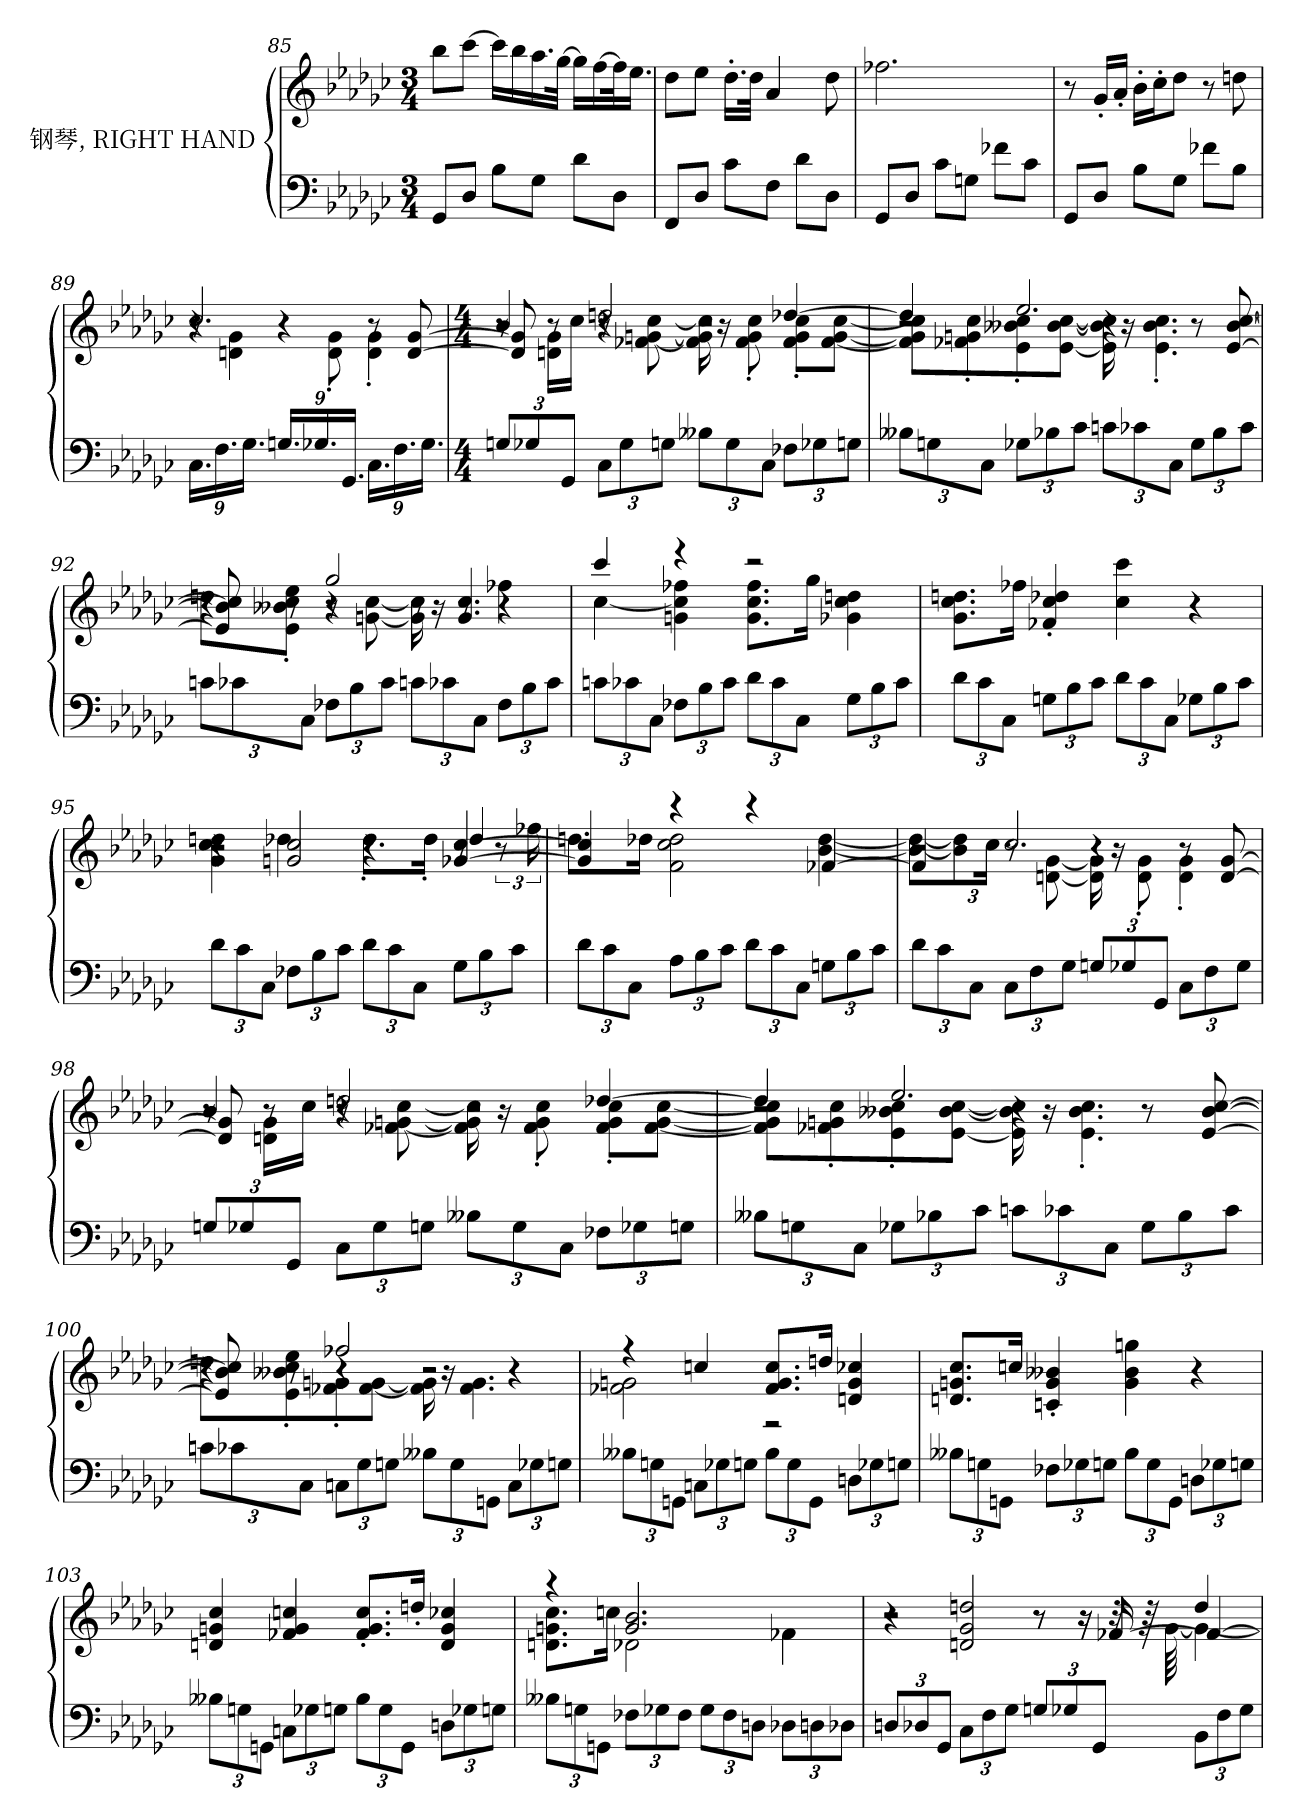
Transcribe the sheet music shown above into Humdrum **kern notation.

**kern	**kern
*part1	*part1
*staff2	*staff1
*I"钢琴, RIGHT HAND	*
!!LO:LB:g=z
*clefF4	*clefG2
*k[b-e-a-d-g-c-]	*k[b-e-a-d-g-c-]
*M3/4	*M3/4
*MM82	*MM82
=85	=85
8GG-/L	8bb-\L
*	*MM95
8D-/J	[8ccc-\J
*	*MM71
8B-\L	16ccc-\LL]
*	*MM60
.	16bb-\
*	*MM93
8G-\J	16.aa-\
*	*MM106
.	[32gg-\JJk
8d-\L	16gg-\LL]
*	*MM112
.	[16ff\
8D-\J	32ff\K]
*	*MM97
.	16.ee-\JJ
=86	=86
*	*MM88
8FF/L	8dd-\L
*	*MM97
8D-/J	8ee-\J
*	*MM86
8c-\L	16.dd-'\LL
*	*MM93
.	32dd-\JJk
*	*MM90
8F\J	4a-/
8d-\L	.
*	*MM52
8D-\J	8dd-\
=87	=87
*	*MM75
8GG-/L	2.ff-X\
8D-/J	.
8c-\L	.
8Gn\J	.
8f-X\L	.
8c-\J	.
=88	=88
*	*MM48
8GG-/L	8r
*	*MM78
8D-/J	16g-'/LL
*	*MM84
.	16a-'/JJ
*	*MM86
8B-\L	16b-'\LL
*	*MM75
.	16cc-'\J
*	*MM60
8G-\J	8dd-\J
*	*MM45
8f-X\L	8r
*	*MM56
8B-\J	8ddn\
!!LO:LB:g=z
=89	=89
*Xbrackettup	*
*	*MM97
*	*^
*	*	*^
18.C-\LL	2.cc-/	8r	4r
18.F\	.	.	.
*	*MM135	*	*
.	.	4dn\ 4g-\	.
18.G-\JJ	.	.	.
18.Gn/LL	.	.	4r
18.G-X/	.	.	.
*	*MM142	*	*
.	.	8d\' 8g-\'	.
18.GG-/JJ	.	.	.
*	*MM150	*	*
18.C-\LL	.	4d\' 4g-\'	8r
18.F\	.	.	.
*	*MM138	*	*
.	.	.	[8d/ [8g-/
18.G-\JJ	.	.	.
=90	=90	=90	=90
*M4/4	*M4/4	*	*
*	*MM131	*	*
12Gn/L	4b-/	8r	8d/] 8g-/]
12G-X/	.	.	.
*	*MM138	*	*
.	.	16dn\ 16g-\LL	8r
12GG-/J	.	.	.
*	*MM135	*	*
.	.	16cc-\JJ	.
12C-\L	2ddn/	8r	4r
12G-\	.	.	.
*	*MM150	*	*
.	.	[8f-X\ [8gn\ [8cc-\	.
12Gn\J	.	.	.
12B--X\L	.	16f-\] 16g\] 16cc-\]	2r
.	.	16r	.
12G\	.	.	.
*	*MM146	*	*
.	.	8f-\' 8g\' 8cc-\'	.
12C-\J	.	.	.
*	*MM142	*	*
12F-X\L	[4dd-X/	8f-\' 8g\' 8cc-\'L	.
12G-X\	.	.	.
*	*MM150	*	*
.	.	[8f-\ [8g\ [8cc-\J	.
12Gn\J	.	.	.
!!LO:LB:g=z	!!	!!
=91	=91	=91	=91
12B--X\L	4dd-/]	8f-\] 8g\] 8cc-\]L	2r
12Gn\	.	.	.
*	*MM131	*	*
.	.	8f-X\' 8gn\' 8cc-\'	.
12C-\J	.	.	.
*	*MM150	*	*
12G-X\L	2.ee-/	8e-\' 8b--X\' 8cc-\'	.
12B-X\	.	.	.
*	*MM155	*	*
.	.	[8e-\ [8b--\ [8cc-\J	.
12c-\J	.	.	.
12cn\L	.	16e-\] 16b--\] 16cc-\]	4r
.	.	16r	.
12c-X\	.	.	.
*	*MM157	*	*
.	.	4.e-\' 4.b--\' 4.cc-\'	.
12C-\J	.	.	.
12G-\L	.	.	8r
12B-\	.	.	.
*	*MM150	*	*
.	.	.	[8e-/ [8b--/ [8cc-/
12c-\J	.	.	.
=92	=92	=92	=92
*	*MM133	*	*
12cn\L	4r	8ddn\L	8e-/] 8b--/] 8cc-/]
12c-X\	.	.	.
*	*MM131	*	*
.	.	8e-\' 8b--X\' 8cc-\' 8ee-\'J	8r
12C-\J	.	.	.
*	*MM142	*	*
12F-X\L	2gg-/	8r	4r
12B-\	.	.	.
*	*MM150	*	*
.	.	[8gn\ [8cc-\	.
12c-\J	.	.	.
12cn\L	.	16g\] 16cc-\]	8r
.	.	16r	.
12c-X\	.	.	.
*	*MM138	*	*
.	.	8r	4.g/ 4.cc-/
12C-\J	.	.	.
*	*MM146	*	*
12F-\L	4r	4ff-X\	.
12B-\	.	.	.
12c-\J	.	.	.
*	*v	*v	*v
!!LO:PB:g=z
=93	=93
*	*MM135
*	*^
12cn\L	4ccc-/	[4cc-\
12c-X\	.	.
12C-\J	.	.
*	*MM138	*
12F-X\L	4r	4gn\ 4cc-\] 4ff-X\
12B-\	.	.
12c-\J	.	.
*	*MM153	*
12d-\L	2r	8.g\ 8.cc-\ 8.ff-\L
12c-\	.	.
12C-\J	.	.
*	*MM146	*
.	.	16gg-\Jk
*	*MM153	*
12G-\L	.	4g-X\ 4cc-\ 4ddn\
12B-\	.	.
12c-\J	.	.
*	*v	*v
=94	=94
*	*MM155
12d-\L	8.g-\ 8.cc-\ 8.ddn\L
12c-\	.
12C-\J	.
*	*MM150
.	16ff-X\Jk
*	*MM142
12Gn\L	4f-X/' 4cc-/' 4dd-X/'
12B-\	.
12c-\J	.
*	*MM159
12d-\L	4cc-\ 4ccc-\
12c-\	.
12C-\J	.
*	*MM153
12G-X\L	4r
12B-\	.
12c-\J	.
!!LO:LB:g=z
=95	=95
*	*MM150
*	*^
*	*	*^
12d-\L	4r	4g-\ 4cc-\ 4ddn\	2r
12c-\	.	.	.
12C-\J	.	.	.
*	*MM133	*	*
12F-X\L	2gn/ 2cc-/	4dd-X\	.
12B-\	.	.	.
12c-\J	.	.	.
*	*MM127	*	*
12d-\L	.	8.dd-'\L	4r
12c-\	.	.	.
12C-\J	.	.	.
*	*MM105	*	*
.	.	16dd-'\Jk	.
*	*MM108	*	*
12G-\L	[4g-X/ [4cc-/	8r	4dd-/
12B-\	.	.	.
.	.	12r	.
12c-\J	.	.	.
*	*MM101	*	*
.	.	24ff-X\	.
*	*v	*v	*v
=96	=96
*	*MM105
*	*^
12d-\L	4g-/] 4cc-/]	8.ddn\L
12c-\	.	.
12C-\J	.	.
*	*MM58	*
.	.	16dd-X\Jk
*	*MM108	*
12A-\L	4r	2f\ 2cc-\ 2dd-\
12B-\	.	.
12c-\J	.	.
*	*MM150	*
12d-\L	4r	.
12c-\	.	.
12C-\J	.	.
*	*MM131	*
12Gn\L	[4f-X/	[4b-\ [4dd-\
12B-\	.	.
12c-\J	.	.
*	*v	*v
!!LO:LB:g=z
=97	=97
*	*MM146
*	*^
*	*	*^
12d-\L	4f-/]	8b-\_ 8dd-\_L	2r
12c-\	.	.	.
*	*	*Xbrackettup	*
.	.	12b-\] 12dd-\]	.
12C-\J	.	.	.
*	*MM33	*	*
.	.	24cc-\Jk	.
*	*MM116	*	*
12C-\L	2.cc-/	8r	.
12F\	.	.	.
*	*MM136	*	*
.	.	[8dn\ [8g-\	.
12G-\J	.	.	.
12Gn/L	.	16d\] 16g-\]	4r
.	.	16r	.
12G-X/	.	.	.
*	*MM144	*	*
.	.	8d\' 8g-\'	.
12GG-/J	.	.	.
*	*MM151	*	*
12C-\L	.	4d\' 4g-\'	8r
12F\	.	.	.
*	*MM142	*	*
.	.	.	[8d/ [8g-/
12G-\J	.	.	.
=98	=98	=98	=98
*	*MM138	*	*
12Gn/L	4b-/	8r	8d/] 8g-/]
12G-X/	.	.	.
*	*MM146	*	*
.	.	16dn\ 16g-\LL	8r
12GG-/J	.	.	.
*	*MM142	*	*
.	.	16cc-\JJ	.
*	*MM150	*	*
12C-\L	2ddn/	8r	4r
12G-\	.	.	.
*	*MM157	*	*
.	.	[8f-X\ [8gn\ [8cc-\	.
12Gn\J	.	.	.
12B--X\L	.	16f-\] 16g\] 16cc-\]	2r
.	.	16r	.
12G\	.	.	.
*	*MM150	*	*
.	.	8f-\' 8g\' 8cc-\'	.
12C-\J	.	.	.
*	*MM146	*	*
12F-X\L	[4dd-X/	8f-\' 8g\' 8cc-\'L	.
12G-X\	.	.	.
*	*MM157	*	*
.	.	[8f-\ [8g\ [8cc-\J	.
12Gn\J	.	.	.
!!LO:LB:g=z	!!	!!
=99	=99	=99	=99
12B--X\L	4dd-/]	8f-\] 8g\] 8cc-\]L	2r
12Gn\	.	.	.
*	*MM146	*	*
.	.	8f-X\' 8gn\' 8cc-\'	.
12C-\J	.	.	.
*	*MM150	*	*
12G-X\L	2.ee-/	8e-\' 8b--X\' 8cc-\'	.
12B-X\	.	.	.
*	*MM155	*	*
.	.	[8e-\ [8b--\ [8cc-\J	.
12c-\J	.	.	.
12cn\L	.	16e-\] 16b--\] 16cc-\]	4r
.	.	16r	.
12c-X\	.	.	.
*	*MM157	*	*
.	.	4.e-\' 4.b--\' 4.cc-\'	.
12C-\J	.	.	.
12G-\L	.	.	8r
12B-\	.	.	.
*	*MM150	*	*
.	.	.	[8e-/ [8b--/ [8cc-/
12c-\J	.	.	.
=100	=100	=100	=100
*	*MM129	*	*
12cn\L	4r	8ddn\L	8e-/] 8b--/] 8cc-/]
12c-X\	.	.	.
*	*MM112	*	*
.	.	8e-\' 8b--X\' 8cc-\' 8ee-\'	8r
12C-\J	.	.	.
*	*MM142	*	*
12Cn\L	2ff-X/	8f-X\' 8gn\'	4r
12G-\	.	.	.
.	.	[8f-\ [8g\J	.
12Gn\J	.	.	.
*	*MM161	*	*
12B--X\L	.	16f-\] 16g\]	2r
.	.	16r	.
12G\	.	.	.
.	.	4.f-\ 4.g\	.
12GGn\J	.	.	.
*	*MM150	*	*
12C\L	4r	.	.
12G-X\	.	.	.
12Gn\J	.	.	.
*	*v	*v	*v
!!LO:LB:g=z
=101	=101
*	*MM131
*	*^
12B--X\L	4r	2f-X\ 2gn\
12Gn\	.	.
12GGn\J	.	.
*	*MM150	*
12Cn\L	4ccn/	.
12G-X\	.	.
12Gn\J	.	.
*	*MM163	*
12B--\L	8.f-/ 8.g/ 8.cc/L	2r
12G\	.	.
12GG\J	.	.
*	*MM157	*
.	16ddn/Jk	.
*	*MM150	*
12Dn\L	4dn/ 4g/ 4cc-X/	.
12G-X\	.	.
12Gn\J	.	.
*	*v	*v
=102	=102
*	*MM165
12B--X\L	8.dn/ 8.gn/ 8.cc-/L
12Gn\	.
12GGn\J	.
*	*MM161
.	16ccn/Jk
*	*MM150
12F-X\L	4cn/' 4g/' 4b--X/'
12G-X\	.
12Gn\J	.
*	*MM165
12B--\L	4g\ 4b--\ 4ggn\
12G\	.
12GG\J	.
*	*MM165
12Dn\L	4r
12G-X\	.
12Gn\J	.
!!LO:LB:g=z
=103	=103
*	*MM161
12B--X\L	4dn/ 4gn/ 4cc-/
12Gn\	.
12GGn\J	.
12Cn\L	4f-X/ 4g/ 4ccn/
12G-X\	.
12Gn\J	.
12B--\L	8.f-/' 8.g/' 8.cc/'L
12G\	.
12GG\J	.
*	*MM157
.	16ddn'/Jk
*	*MM150
12Dn\L	4d/ 4g/ 4cc-X/
12G-X\	.
12Gn\J	.
=104	=104
*	*MM142
*	*^
12B--X\L	4r	8.dn\ 8.gn\ 8.cc-\L
12Gn\	.	.
12GGn\J	.	.
*	*MM52	*
.	.	16ccn\Jk
*	*MM105	*
12F-X\L	2.g/ 2.b-/	2d-X\
12G-X\	.	.
12F-\J	.	.
12G-\L	.	.
12F-\	.	.
12Dn\J	.	.
12D-X\L	.	4f-X\
12Dn\	.	.
12D-X\J	.	.
*	*v	*v
!!LO:PB:g=z
=105	=105
*	*MM112
*	*^
*	*	*^
12Dn/L	4r	2r	2r
12D-X/	.	.	.
12GG-/J	.	.	.
*	*MM71	*	*
12C-\L	2dn/ 2g-/ 2ddn/	.	.
12F\	.	.	.
12G-\J	.	.	.
*	*MM121	*	*
12Gn/L	.	8r	8r
12G-X/	.	.	.
.	.	16r	16r
12GG-/J	.	.	.
.	.	32r	[16f-X/
.	.	64r	.
.	.	[64g-\	.
*	*MM93	*	*
12BB-\L	4dd/	4g-\_	4f-/_
12F\	.	.	.
12G-\J	.	.	.
*	*v	*v	*v
=	=
*-	*-
